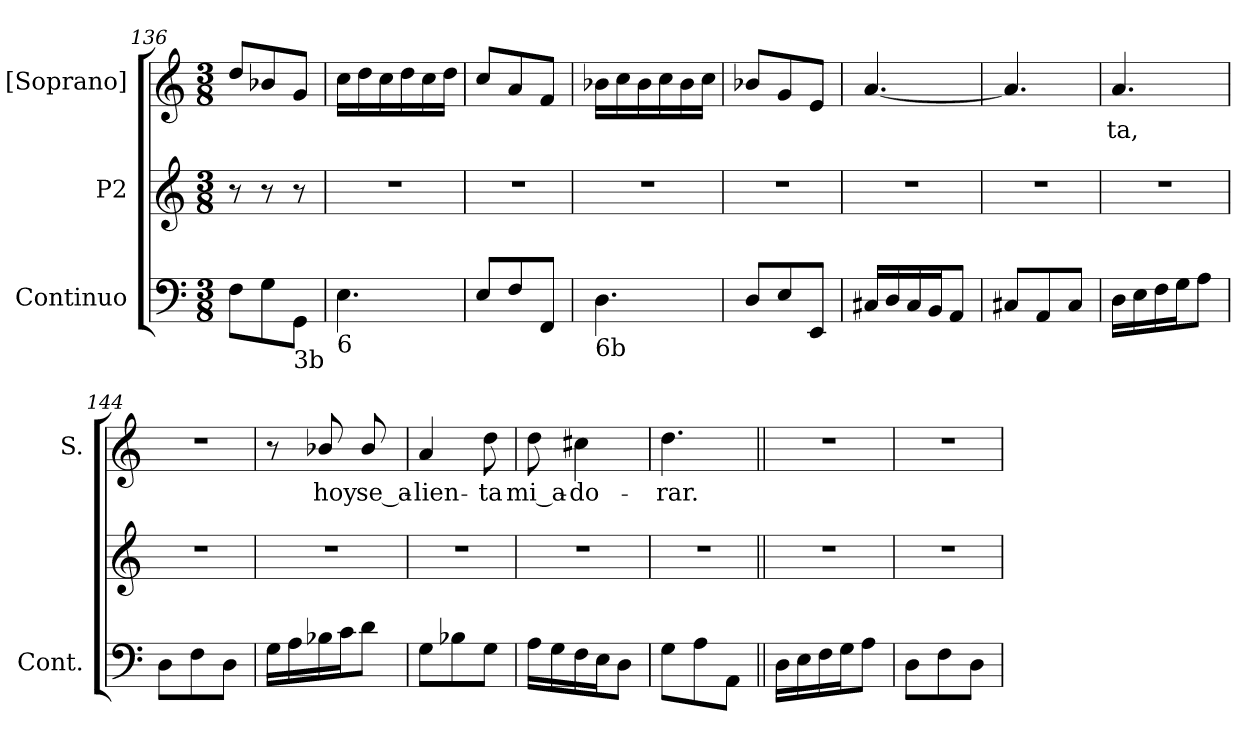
**kern	**kern	**kern	**text
*part3	*part2	*part1	*part1
*staff3	*staff2	*staff1	*staff1
*I"Continuo	*I"P2	*I"[Soprano]	*
*I'Cont.	*	*I'S.	*
*clefF4	*clefG2	*clefG2	*
*k[]	*k[]	*k[]	*
*C:	*C:	*C:	*
*M3/8	*M3/8	*M3/8	*
=136	=136	=136	=136
8Fi\L	8r	8ddi/L	.
8Gi\	8r	8b-Xi/	.
!LO:TX:b:t=3b	!	!	!
8GGi\J	8r	8gi/J	.
=137	=137	=137	=137
!LO:TX:b:t=6	!	!	!
!	!LO:N:vis=1	!	!
4.Ei\	4.r	16cci\LL	.
.	.	16ddi\	.
.	.	16cci\	.
.	.	16ddi\	.
.	.	16cci\	.
.	.	16ddi\JJ	.
=138	=138	=138	=138
!	!LO:N:vis=1	!	!
8Ei/L	4.r	8cci/L	.
8Fi/	.	8ai/	.
8FFi/J	.	8fi/J	.
=139	=139	=139	=139
!LO:TX:b:t=6b	!	!	!
!	!LO:N:vis=1	!	!
4.Di\	4.r	16b-Xi\LL	.
.	.	16cci\	.
.	.	16b-i\	.
.	.	16cci\	.
.	.	16b-i\	.
.	.	16cci\JJ	.
!!LO:PB:g=z
=140	=140	=140	=140
!	!LO:N:vis=1	!	!
8Di/L	4.r	8b-Xi/L	.
8Ei/	.	8gi/	.
8EEi/J	.	8ei/J	.
=141	=141	=141	=141
!	!LO:N:vis=1	!	!
16C#Xi/LL	4.r	[4.ai/	.
16Di/	.	.	.
16C#i/	.	.	.
16BBi/J	.	.	.
8AAi/J	.	.	.
=142	=142	=142	=142
!	!LO:N:vis=1	!	!
8C#Xi/L	4.r	4.ai/]	.
8AAi/	.	.	.
8C#i/J	.	.	.
=143	=143	=143	=143
!	!LO:N:vis=1	!	!
!	!	!	!LO:LY:b:color=#000000
16Di\LL	4.r	4.ai/	-ta,
16Ei\	.	.	.
16Fi\	.	.	.
16Gi\J	.	.	.
8Ai\J	.	.	.
=144	=144	=144	=144
!	!LO:N:vis=1	!LO:N:vis=1	!
8Di\L	4.r	4.r	.
8Fi\	.	.	.
8Di\J	.	.	.
=145	=145	=145	=145
!	!LO:N:vis=1	!	!
16Gi\LL	4.r	8r	.
16Ai\	.	.	.
!	!	!	!LO:LY:b:color=#000000
16B-Xi\	.	8b-Xi/	hoy
16ci\J	.	.	.
!	!	!	!LO:LY:b:color=#000000
8di\J	.	8b-i/	se_a-
=146	=146	=146	=146
!	!LO:N:vis=1	!	!
!	!	!	!LO:LY:b:color=#000000
8Gi\L	4.r	4ai/	-lien-
8B-Xi\	.	.	.
!	!	!	!LO:LY:b:color=#000000
8Gi\J	.	8ddi\	-ta
=147	=147	=147	=147
!	!LO:N:vis=1	!	!
!	!	!	!LO:LY:b:color=#000000
16Ai\LL	4.r	8ddi\	mi_a-
16Gi\	.	.	.
!	!	!	!LO:LY:b:color=#000000
16Fi\	.	4cc#Xi\	-do-
16Ei\J	.	.	.
8Di\J	.	.	.
=148	=148	=148	=148
!	!LO:N:vis=1	!	!
!	!	!	!LO:LY:b:color=#000000
8Gi\L	4.r	4.ddi\	-rar.
8Ai\	.	.	.
8AAi\J	.	.	.
!!LO:LB:g=z
=149||	=149||	=149||	=149||
!	!LO:N:vis=1	!LO:N:vis=1	!
16Di\LL	4.r	4.r	.
16Ei\	.	.	.
16Fi\	.	.	.
16Gi\J	.	.	.
8Ai\J	.	.	.
=150	=150	=150	=150
!	!LO:N:vis=1	!LO:N:vis=1	!
8Di\L	4.r	4.r	.
8Fi\	.	.	.
8Di\J	.	.	.
=	=	=	=
*-	*-	*-	*-
